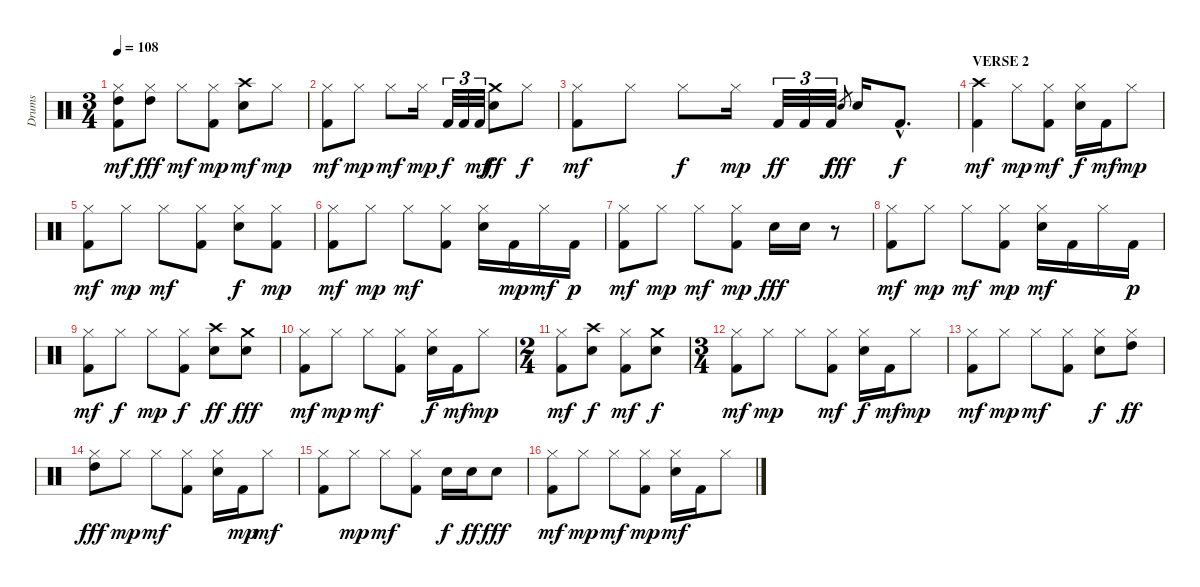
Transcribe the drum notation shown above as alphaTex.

\track ("Drums" "Drums") {instrument percussion}
\staff {score}
\articulation defaults
\ts (3 4)
\tempo 108
\clef neutral
\ks c
("Hi-Hat (closed)" "High Tom (hit)" "Kick (hit) 2").8{dy mf} ("Hi-Hat (closed)" "High Tom (hit)").8{dy fff} "Hi-Hat (closed)".8{dy mf} ("Hi-Hat (closed)" "Kick (hit) 2").8{dy mp} ("Crash high (hit)" "Electric Snare (hit)").8{dy mf} "Hi-Hat (closed)".8{dy mp} |
("Hi-Hat (closed)" "Kick (hit) 2").8{dy mf} "Hi-Hat (closed)".8{dy mp} "Hi-Hat (closed)".8{dy mf} "Hi-Hat (closed)".16{dy mp} "Kick (hit) 2".32{tu (3 2) dy f} "Kick (hit) 2".32{tu (3 2)} "Kick (hit) 2".32{tu (3 2) dy mf} ("Crash medium (hit)" "Electric Snare (hit)").8{dy ff} "Hi-Hat (closed)".8{dy f} |
("Hi-Hat (closed)" "Kick (hit) 2").8{dy mf} "Hi-Hat (closed)".8 "Hi-Hat (closed)".8{dy f} "Hi-Hat (closed)".16{dy mp} "Kick (hit) 2".32{tu (3 2) dy ff} "Kick (hit) 2".32{tu (3 2)} "Kick (hit) 2".32{tu (3 2) dy f} "Electric Snare (hit)".8{gr dy fff} "Electric Snare (hit)".16 "Kick (hit) 2"{hac}.8{d dy f} |
\section ("" "VERSE 2")
("Crash high (hit)" "Kick (hit) 2").4{dy mf} "Hi-Hat (closed)".8{dy mp} ("Hi-Hat (closed)" "Kick (hit) 2").8{dy mf} ("Hi-Hat (closed)" "Electric Snare (hit)").16{dy f} "Kick (hit) 2".16{dy mf} "Hi-Hat (closed)".8{dy mp} |
("Hi-Hat (closed)" "Kick (hit) 2").8{dy mf} "Hi-Hat (closed)".8{dy mp} "Hi-Hat (closed)".8{dy mf} ("Hi-Hat (closed)" "Kick (hit) 2").8 ("Hi-Hat (closed)" "Electric Snare (hit)").8{dy f} ("Hi-Hat (closed)" "Kick (hit) 2").8{dy mp} |
("Hi-Hat (closed)" "Kick (hit) 2").8{dy mf} "Hi-Hat (closed)".8{dy mp} "Hi-Hat (closed)".8{dy mf} ("Hi-Hat (closed)" "Kick (hit) 2").8 ("Hi-Hat (closed)" "Electric Snare (hit)").16 "Kick (hit) 2".16{dy mp} "Hi-Hat (closed)".16{dy mf} "Kick (hit) 2".16{dy p} |
("Hi-Hat (closed)" "Kick (hit) 2").8{dy mf} "Hi-Hat (closed)".8{dy mp} "Hi-Hat (closed)".8{dy mf} ("Hi-Hat (closed)" "Kick (hit) 2").8{dy mp} "Electric Snare (hit)".16{dy fff} "Electric Snare (hit)".16 r.8 |
("Hi-Hat (closed)" "Kick (hit) 2").8{dy mf} "Hi-Hat (closed)".8{dy mp} "Hi-Hat (closed)".8{dy mf} ("Hi-Hat (closed)" "Kick (hit) 2").8{dy mp} ("Hi-Hat (closed)" "Electric Snare (hit)").16{dy mf} "Kick (hit) 2".16 "Hi-Hat (closed)".16 "Kick (hit) 2".16{dy p} |
("Hi-Hat (closed)" "Kick (hit) 2").8{dy mf} "Hi-Hat (closed)".8{dy f} "Hi-Hat (closed)".8{dy mp} ("Hi-Hat (closed)" "Kick (hit) 2").8{dy f} ("Crash high (hit)" "Electric Snare (hit)").8{dy ff} ("Crash medium (hit)" "Electric Snare (hit)").8{dy fff} |
("Hi-Hat (closed)" "Kick (hit) 2").8{dy mf} "Hi-Hat (closed)".8{dy mp} "Hi-Hat (closed)".8{dy mf} ("Hi-Hat (closed)" "Kick (hit) 2").8 ("Hi-Hat (closed)" "Electric Snare (hit)").16{dy f} "Kick (hit) 2".16{dy mf} "Hi-Hat (closed)".8{dy mp} |
\ts (2 4)
("Hi-Hat (closed)" "Kick (hit) 2").8{dy mf} ("Crash high (hit)" "Electric Snare (hit)").8{dy f} ("Hi-Hat (closed)" "Kick (hit) 2").8{dy mf} ("Crash medium (hit)" "Electric Snare (hit)").8{dy f} |
\ts (3 4)
("Hi-Hat (closed)" "Kick (hit) 2").8{dy mf} "Hi-Hat (closed)".8{dy mp} "Hi-Hat (closed)".8 ("Hi-Hat (closed)" "Kick (hit) 2").8{dy mf} ("Hi-Hat (closed)" "Electric Snare (hit)").16{dy f} "Kick (hit) 2".16{dy mf} "Hi-Hat (closed)".8{dy mp} |
("Hi-Hat (closed)" "Kick (hit) 2").8{dy mf} "Hi-Hat (closed)".8{dy mp} "Hi-Hat (closed)".8{dy mf} ("Hi-Hat (closed)" "Kick (hit) 2").8 ("Hi-Hat (closed)" "Electric Snare (hit)").8{dy f} ("Hi-Hat (closed)" "High Tom (hit)").8{dy ff} |
("Hi-Hat (closed)" "High Tom (hit)").8{dy fff} "Hi-Hat (closed)".8{dy mp} "Hi-Hat (closed)".8{dy mf} ("Hi-Hat (closed)" "Kick (hit) 2").8 ("Hi-Hat (closed)" "Electric Snare (hit)").16 "Kick (hit) 2".16{dy mp} "Hi-Hat (closed)".8{dy mf} |
("Hi-Hat (closed)" "Kick (hit) 2").8 "Hi-Hat (closed)".8{dy mp} "Hi-Hat (closed)".8{dy mf} ("Hi-Hat (closed)" "Kick (hit) 2").8 "Electric Snare (hit)".16{dy f} "Electric Snare (hit)".16{dy ff} "Electric Snare (hit)".8{dy fff} |
("Hi-Hat (closed)" "Kick (hit) 2").8{dy mf} "Hi-Hat (closed)".8{dy mp} "Hi-Hat (closed)".8{dy mf} ("Hi-Hat (closed)" "Kick (hit) 2").8{dy mp} ("Hi-Hat (closed)" "Electric Snare (hit)").16{dy mf} "Kick (hit) 2".16 "Hi-Hat (closed)".8
